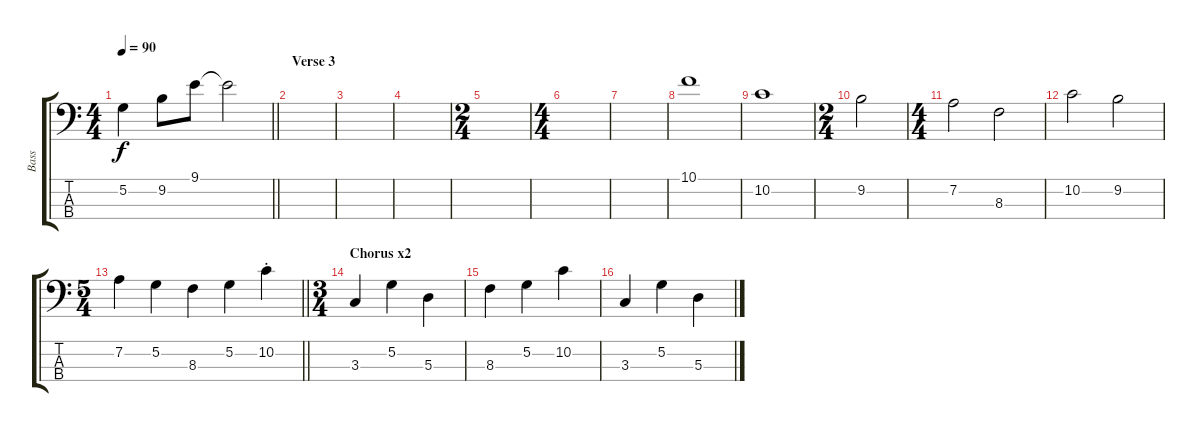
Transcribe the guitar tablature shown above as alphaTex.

\track ("Bass" "Bass") {instrument electricbassfinger}
\staff {score tabs}
\tuning (G2 D2 A1 E1) {hide}
\ts (4 4)
\tempo 90
\clef f4
\barLineRight lightlight
\ks c
5.2.4{dy f} 9.2.8 9.1.8 9.1{t}.2 |
\section ("" "Verse 3")
|
|
|
\ts (2 4)
|
\ts (4 4)
|
|
10.1.1 |
10.2.1 |
\ts (2 4)
9.2.2 |
\ts (4 4)
7.2.2 8.3.2 |
10.2.2 9.2.2 |
\ts (5 4)
\barLineRight lightlight
7.2.4 5.2.4 8.3.4 5.2.4 10.2{st}.4 |
\ts (3 4)
\section ("" "Chorus x2")
3.3.4 5.2.4 5.3.4 |
8.3.4 5.2.4 10.2.4 |
3.3.4 5.2.4 5.3.4
